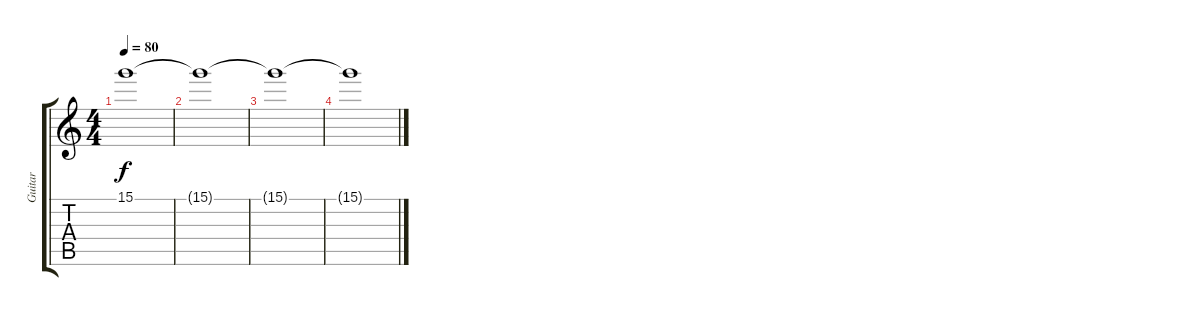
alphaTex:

\track ("Guitar" "Guitar") {instrument electricguitarclean}
\staff {score tabs}
\tuning (E4 B3 G3 D3 A2 E2) {hide}
\ts (4 4)
\tempo 80
\clef g2
\ks c
15.1{t}.1{dy f} |
15.1{t}.1 |
15.1{t}.1 |
15.1{t}.1
